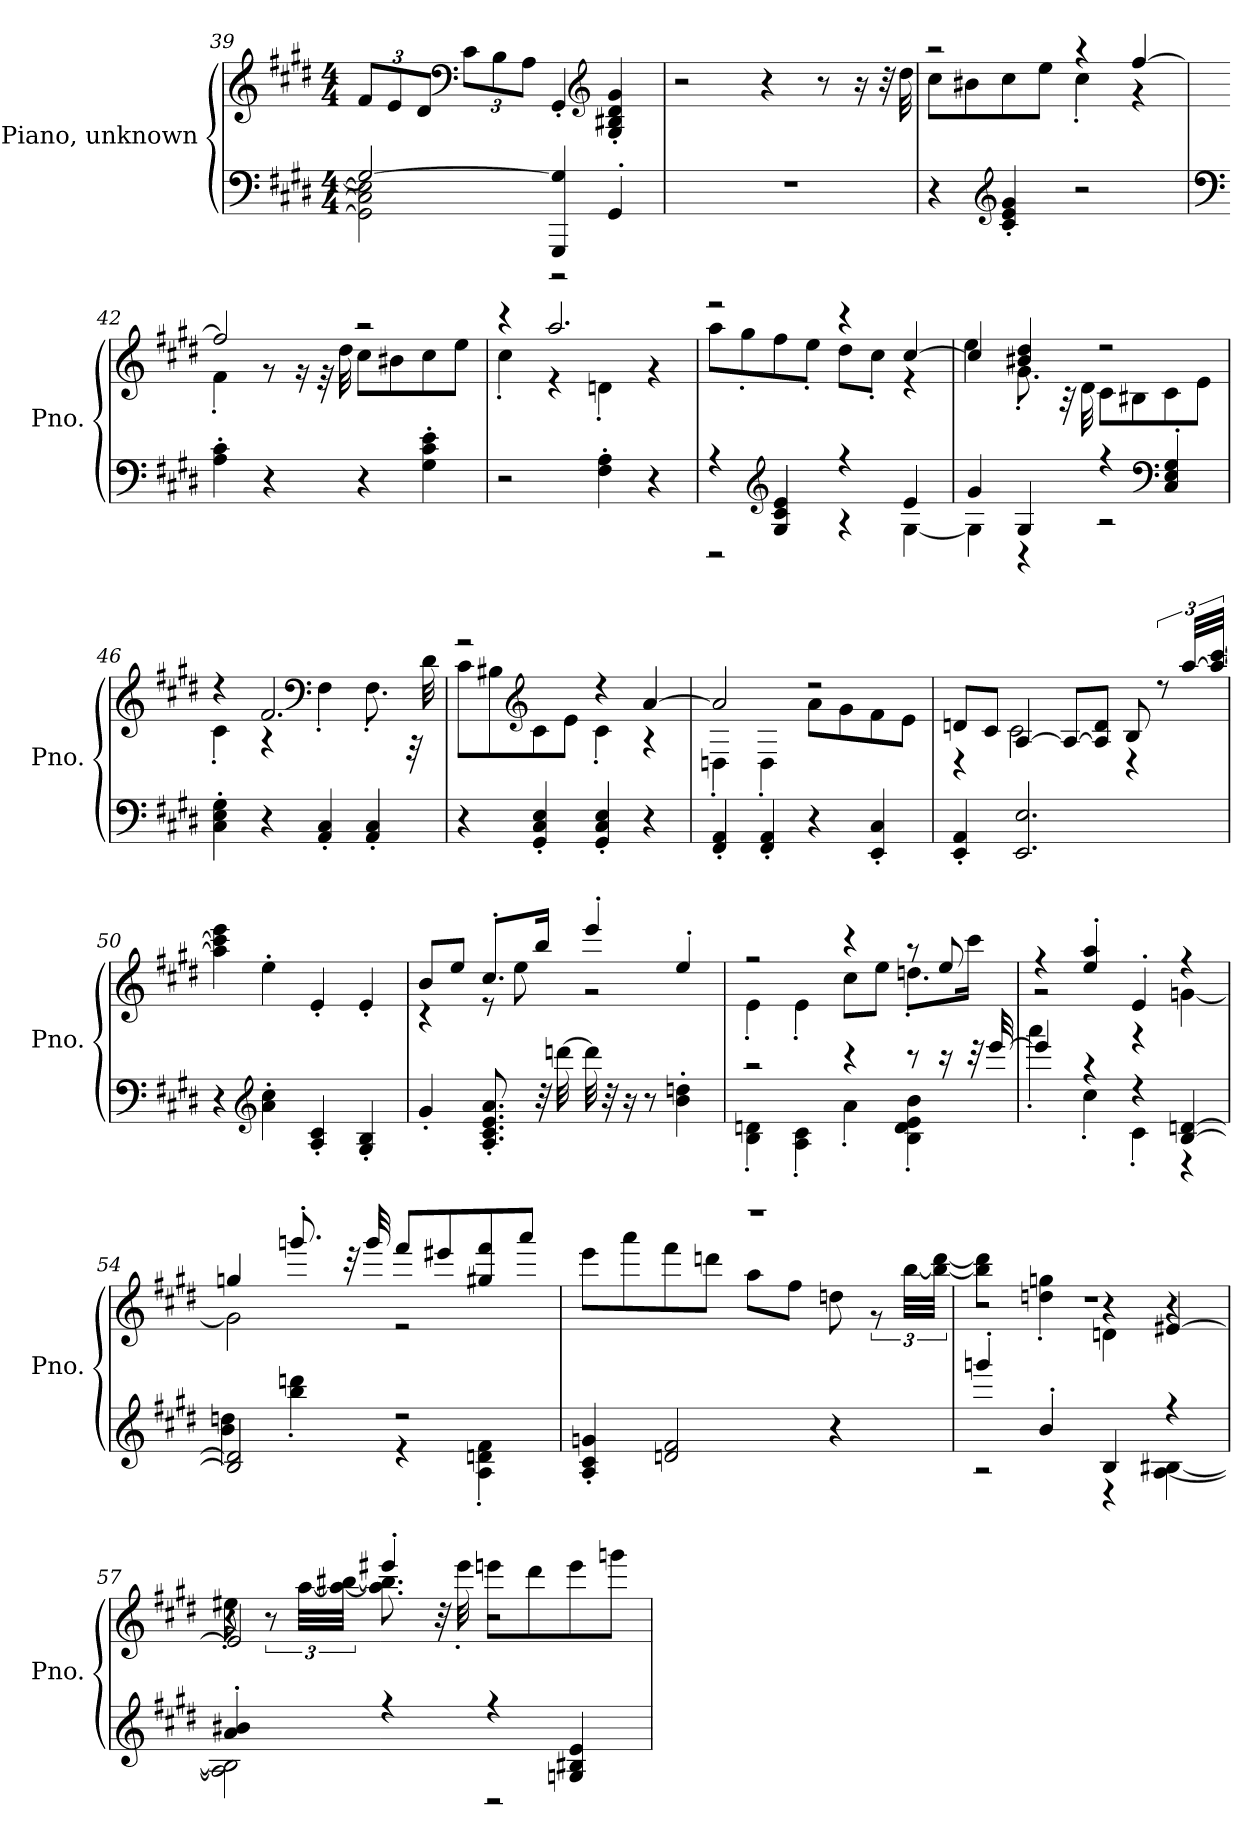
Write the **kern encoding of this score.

**kern	**kern
*part1	*part1
*staff2	*staff1
*I"Piano, unknown	*
*I'Pno.	*
*clefF4	*clefG2
*k[f#c#g#d#]	*k[f#c#g#d#]
*M4/4	*M4/4
=39	=39
*^	*
*	*	*Xbrackettup
2G#/_	2GG#\] 2C#\] 2E\]	12f#/L
.	.	12e/
.	.	12d#/J
*	*	*clefF4
.	.	12c#\L
.	.	12B\
.	.	12A\J
4GGG#/ 4G#/]	2r	4GG#'/
*	*	*clefG2
4GG#'/	.	4G#/' 4B#X/' 4d#/' 4g#/'
*v	*v	*
=40	=40
1r	2r
.	4r
.	8r
.	16r
.	32r
.	32dd#\
!!LO:LB:g=z
=41	=41
*	*^
4r	2r	8cc#\L
.	.	8b#X\
*clefG2	*	*
4c#/' 4e/' 4g#/'	.	8cc#\
.	.	8ee\J
2r	4r	4cc#'\
.	[4ff#/	4r
=42	=42	=42
*clefF4	*	*
4A\' 4c#\'	2ff#/]	4f#'\
4r	.	8r
.	.	16r
.	.	32r
.	.	32dd#\
4r	2r	8cc#\L
.	.	8b#X\
4G#\' 4c#\' 4e\'	.	8cc#\
.	.	8ee\J
=43	=43	=43
2r	4r	4cc#'\
.	2.aa/	4r
4F#\' 4A\'	.	4dn'\
4r	.	4r
=44	=44	=44
*^	*	*
4r	2r	2r	8aa\L
.	.	.	8gg#'\
*clefG2	*	*	*
4G#/ 4c#/ 4e/	.	.	8ff#\
.	.	.	8ee'\J
4r	4r	4r	8dd#\L
.	.	.	8cc#'\J
4e/	[4G#\	[4cc#/	4r
!!LO:LB:g=z	!!
=45	=45	=45	=45
4g#/	4G#\]	4cc#/]	4ee\
4G#/	4r	4b#X/ 4dd#/	8.g#'\
.	.	.	32r
.	.	.	32d#\
4r	2r	2r	8c#\L
.	.	.	8B#X\
*clefF4	*	*	*
4C#/' 4E/' 4G#/'	.	.	8c#\
.	.	.	8e\J
*v	*v	*	*
=46	=46	=46
4C#\' 4E\' 4G#\'	4r	4c#'\
4r	2.f#/	4r
*	*clefF4	*
4AA/' 4C#/'	.	4F#'\
4AA/' 4C#/'	.	8.F#'\
.	.	32r
.	.	32d#\
=47	=47	=47
4r	2r	8c#\L
.	.	8B#X\
*	*clefG2	*
4GG#/' 4C#/' 4E/'	.	8c#\
.	.	8e\J
4GG#/' 4C#/' 4E/'	4r	4c#'\
4r	[4a/	4r
=48	=48	=48
4FF#/' 4AA/'	2a/]	4Dn'\
4FF#/' 4AA/'	.	4D'\
4r	2r	8a\L
.	.	8g#\
4EE/' 4C#/'	.	8f#\
.	.	8e\J
!!LO:LB:g=z	!!
=49	=49	=49
4EE/' 4AA/'	8dn/L	4r
.	8c#/J	.
2.EE/ 2.E/	[4A/	2c#\
.	8A/L_	.
.	8A/] 8d/J	.
.	8B/	4r
*	*brackettup	*
.	12r	.
.	[48aa/LLL	.
.	48aa/_ [48ccc#/JJJ	.
*	*v	*v
=50	=50
4r	4aa\] 4ccc#\] 4eee\
*clefG2	*
4a\' 4cc#\'	4ee'\
4A/' 4c#/'	4e'/
4G#/' 4B/'	4e'/
=51	=51
*	*^
4g#'/	8b/L	4r
.	8ee/J	.
8.A/' 8.c#/' 8.e/' 8.a/'	8.cc#'/L	8r
.	.	8ee\
32r	16bb/Jk	.
[32dddn\	.	.
32ddd\]	4eee'/	2r
32r	.	.
16r	.	.
8r	.	.
4b\' 4ddn\'	4ee'/	.
!!LO:LB:g=z	!!
=52	=52	=52
*^	*	*
2r	4B\' 4dn\'	2r	4e'\
.	4A\' 4c#\'	.	4e'\
4r	4a'\	4r	8cc#\L
.	.	.	8ee\J
8r	4B\' 4d\' 4e\' 4b\'	8r	8.ddn'\L
16r	.	8ee/	.
32r	.	.	16ccc#\Jk
[32eee/	.	.	.
=53	=53	=53	=53
4eee/]	4aaa'\	4r	2r
4r	4cc#'\	4ee/' 4aa/'	.
4r	4c#'\	4e'/	4r
[4B/ [4dn/	4r	4r	[4gn\
=54	=54	=54	=54
2B/] 2d/]	4b\ 4ddn\	4ggn/	2g\]
.	4bb\' 4dddn\'	8.gggn'/	.
.	.	32r	.
.	.	32ggg/	.
2r	4r	8fff#/L	2r
.	.	8eee#X/	.
.	4A\' 4dn\' 4f#\'	8gg#X/ 8fff#/	.
.	.	8aaa/J	.
*v	*v	*	*
!!LO:PB:g=z	!!
=55	=55	=55
4A/' 4c#/' 4gn/'	1r	8eee\L
.	.	8aaa\
2dn/ 2f#/	.	8fff#\
.	.	8dddn\J
.	.	8aa\L
.	.	8ff#\J
4r	.	8ddn\
.	.	12r
.	.	[48bb\LLL
.	.	48bb\_ [48ddd\JJJ
=56	=56	=56
*^	*	*^
4gggn'/	2r	1r	4bb\] 4ddd\]	2r
4b'/	.	.	4ddn\' 4ggn\'	.
4B/	4r	.	4dn\	4r
4r	[4A\ [4B#X\	.	4r	[4e#X/
=57	=57	=57	=57	=57
4a/' 4b#X/'	2A\] 2B#\]	4r	8ee#X'\	2e#/]
.	.	.	12r	.
.	.	.	[48aa\LLL	.
.	.	.	48aa\_ [48bb#X\JJJ	.
4r	.	4eee#X'/	8.aa\] 8.bb#\]	.
.	.	.	32r	.
.	.	.	32eee#'\	.
4r	2r	2r	8eeen\L	2r
.	.	.	8ddd#\	.
4Gn/ 4B#X/ 4e/	.	.	8eee\	.
.	.	.	8gggn\J	.
*v	*v	*	*	*
*	*v	*v	*v
=	=
*-	*-
